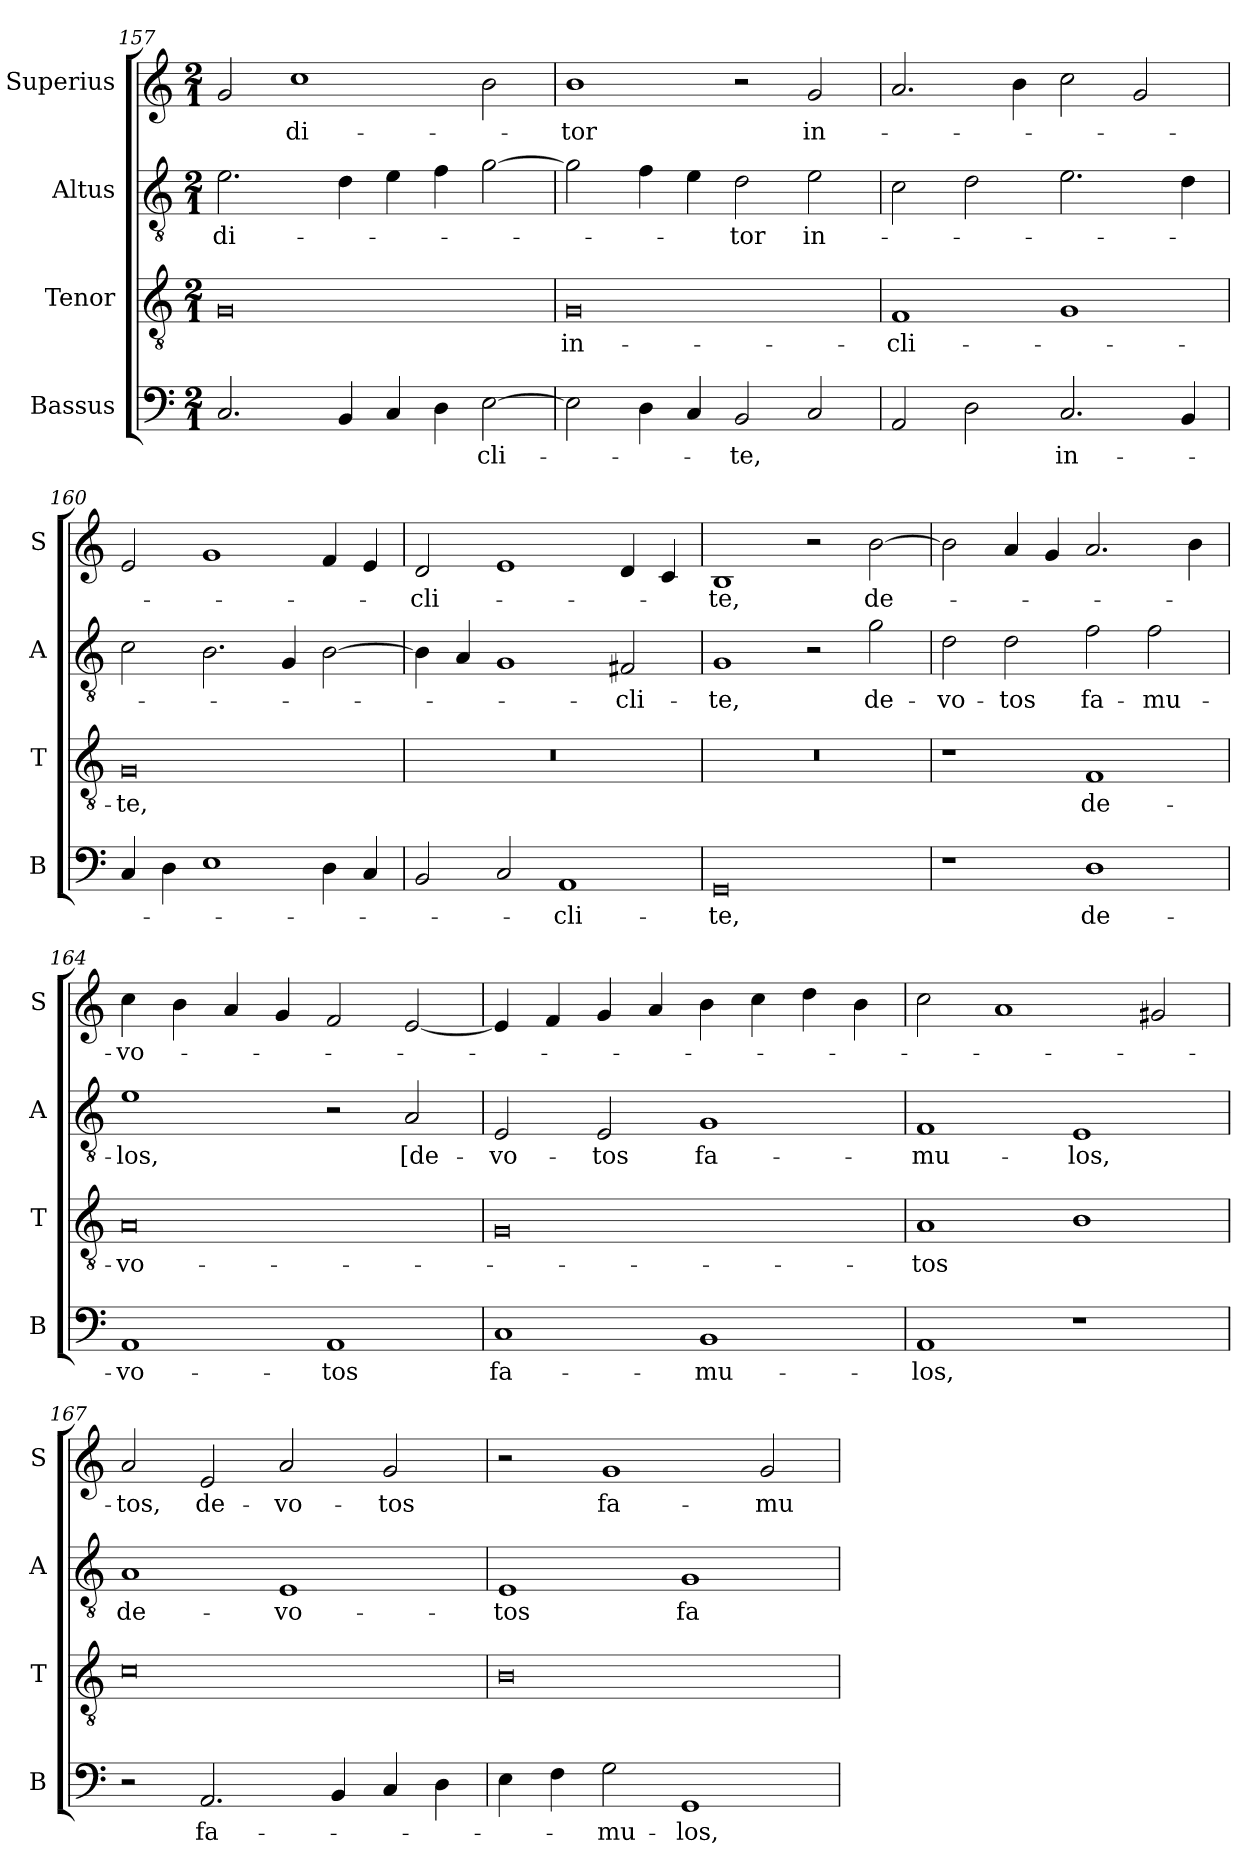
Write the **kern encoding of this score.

**kern	**text	**kern	**text	**kern	**text	**kern	**text
*part4	*part4	*part3	*part3	*part2	*part2	*part1	*part1
*staff4	*staff4	*staff3	*staff3	*staff2	*staff2	*staff1	*staff1
*I"Bassus	*	*I"Tenor	*	*I"Altus	*	*I"Superius	*
*I'B	*	*I'T	*	*I'A	*	*I'S	*
*clefF4	*	*clefGv2	*	*clefGv2	*	*clefG2	*
*k[]	*	*k[]	*	*k[]	*	*k[]	*
*M2/1	*	*M2/1	*	*M2/1	*	*M2/1	*
=157	=157	=157	=157	=157	=157	=157	=157
2.C	.	0G	.	2.e	-di-	2g	.
.	.	.	.	.	.	1cc	-di-
4BB	.	.	.	4d	.	.	.
4C	.	.	.	4e	.	.	.
4D	.	.	.	4f	.	.	.
[2E	-cli-	.	.	[2g	.	2b	.
=158	=158	=158	=158	=158	=158	=158	=158
2E]	.	0G	in-	2g]	.	1b	-tor
4D	.	.	.	4f	.	.	.
4C	.	.	.	4e	.	.	.
2BB	-te,	.	.	2d	-tor	2r	.
2C	.	.	.	2e	in-	2g	in-
=159	=159	=159	=159	=159	=159	=159	=159
2AA	.	1F	-cli-	2c	.	2.a	.
2D	.	.	.	2d	.	.	.
.	.	.	.	.	.	4b	.
2.C	in-	1G	.	2.e	.	2cc	.
.	.	.	.	.	.	2g	.
4BB	.	.	.	4d	.	.	.
=160	=160	=160	=160	=160	=160	=160	=160
4C	.	0G	-te,	2c	.	2e	.
4D	.	.	.	.	.	.	.
1E	.	.	.	2.B	.	1g	.
.	.	.	.	4G	.	.	.
4D	.	.	.	[2B	.	4f	.
4C	.	.	.	.	.	4e	.
=161	=161	=161	=161	=161	=161	=161	=161
2BB	.	0r	.	4B]	.	2d	-cli-
.	.	.	.	4A	.	.	.
2C	.	.	.	1G	.	1e	.
1AA	-cli-	.	.	.	.	.	.
.	.	.	.	2F#X	-cli-	4d	.
.	.	.	.	.	.	4c	.
=162	=162	=162	=162	=162	=162	=162	=162
0GG	-te,	0r	.	1G	-te,	1B	-te,
.	.	.	.	2r	.	2r	.
.	.	.	.	2g	de-	[2b	de-
=163	=163	=163	=163	=163	=163	=163	=163
1r	.	1r	.	2d	-vo-	2b]	.
.	.	.	.	2d	-tos	4a	.
.	.	.	.	.	.	4g	.
1D	de-	1F	de-	2f	fa-	2.a	.
.	.	.	.	2f	-mu-	.	.
.	.	.	.	.	.	4b	.
=164	=164	=164	=164	=164	=164	=164	=164
1AA	-vo-	0A	-vo-	1e	-los,	4cc	-vo-
.	.	.	.	.	.	4b	.
.	.	.	.	.	.	4a	.
.	.	.	.	.	.	4g	.
1AA	-tos	.	.	2r	.	2f	.
.	.	.	.	2A	[de-	[2e	.
=165	=165	=165	=165	=165	=165	=165	=165
1C	fa-	0G	.	2E	-vo-	4e]	.
.	.	.	.	.	.	4f	.
.	.	.	.	2E	-tos	4g	.
.	.	.	.	.	.	4a	.
1BB	-mu-	.	.	1G	fa-	4b	.
.	.	.	.	.	.	4cc	.
.	.	.	.	.	.	4dd	.
.	.	.	.	.	.	4b	.
=166	=166	=166	=166	=166	=166	=166	=166
1AA	-los,	1A	-tos	1F	-mu-	2cc	.
.	.	.	.	.	.	1a	.
1r	.	1B	.	1E	-los,	.	.
.	.	.	.	.	.	2g#X	.
=167	=167	=167	=167	=167	=167	=167	=167
2r	.	0c	.	1A	de-	2a	-tos,
2.AA	fa-	.	.	.	.	2e	de-
.	.	.	.	1E	-vo-	2a	-vo-
4BB	.	.	.	.	.	.	.
4C	.	.	.	.	.	2g	-tos
4D	.	.	.	.	.	.	.
=168	=168	=168	=168	=168	=168	=168	=168
4E	.	0B	.	1E	-tos	2r	.
4F	.	.	.	.	.	.	.
2G	-mu-	.	.	.	.	1g	fa-
1GG	-los,	.	.	1G	fa-	.	.
.	.	.	.	.	.	2g	-mu-
=	=	=	=	=	=	=	=
*-	*-	*-	*-	*-	*-	*-	*-
